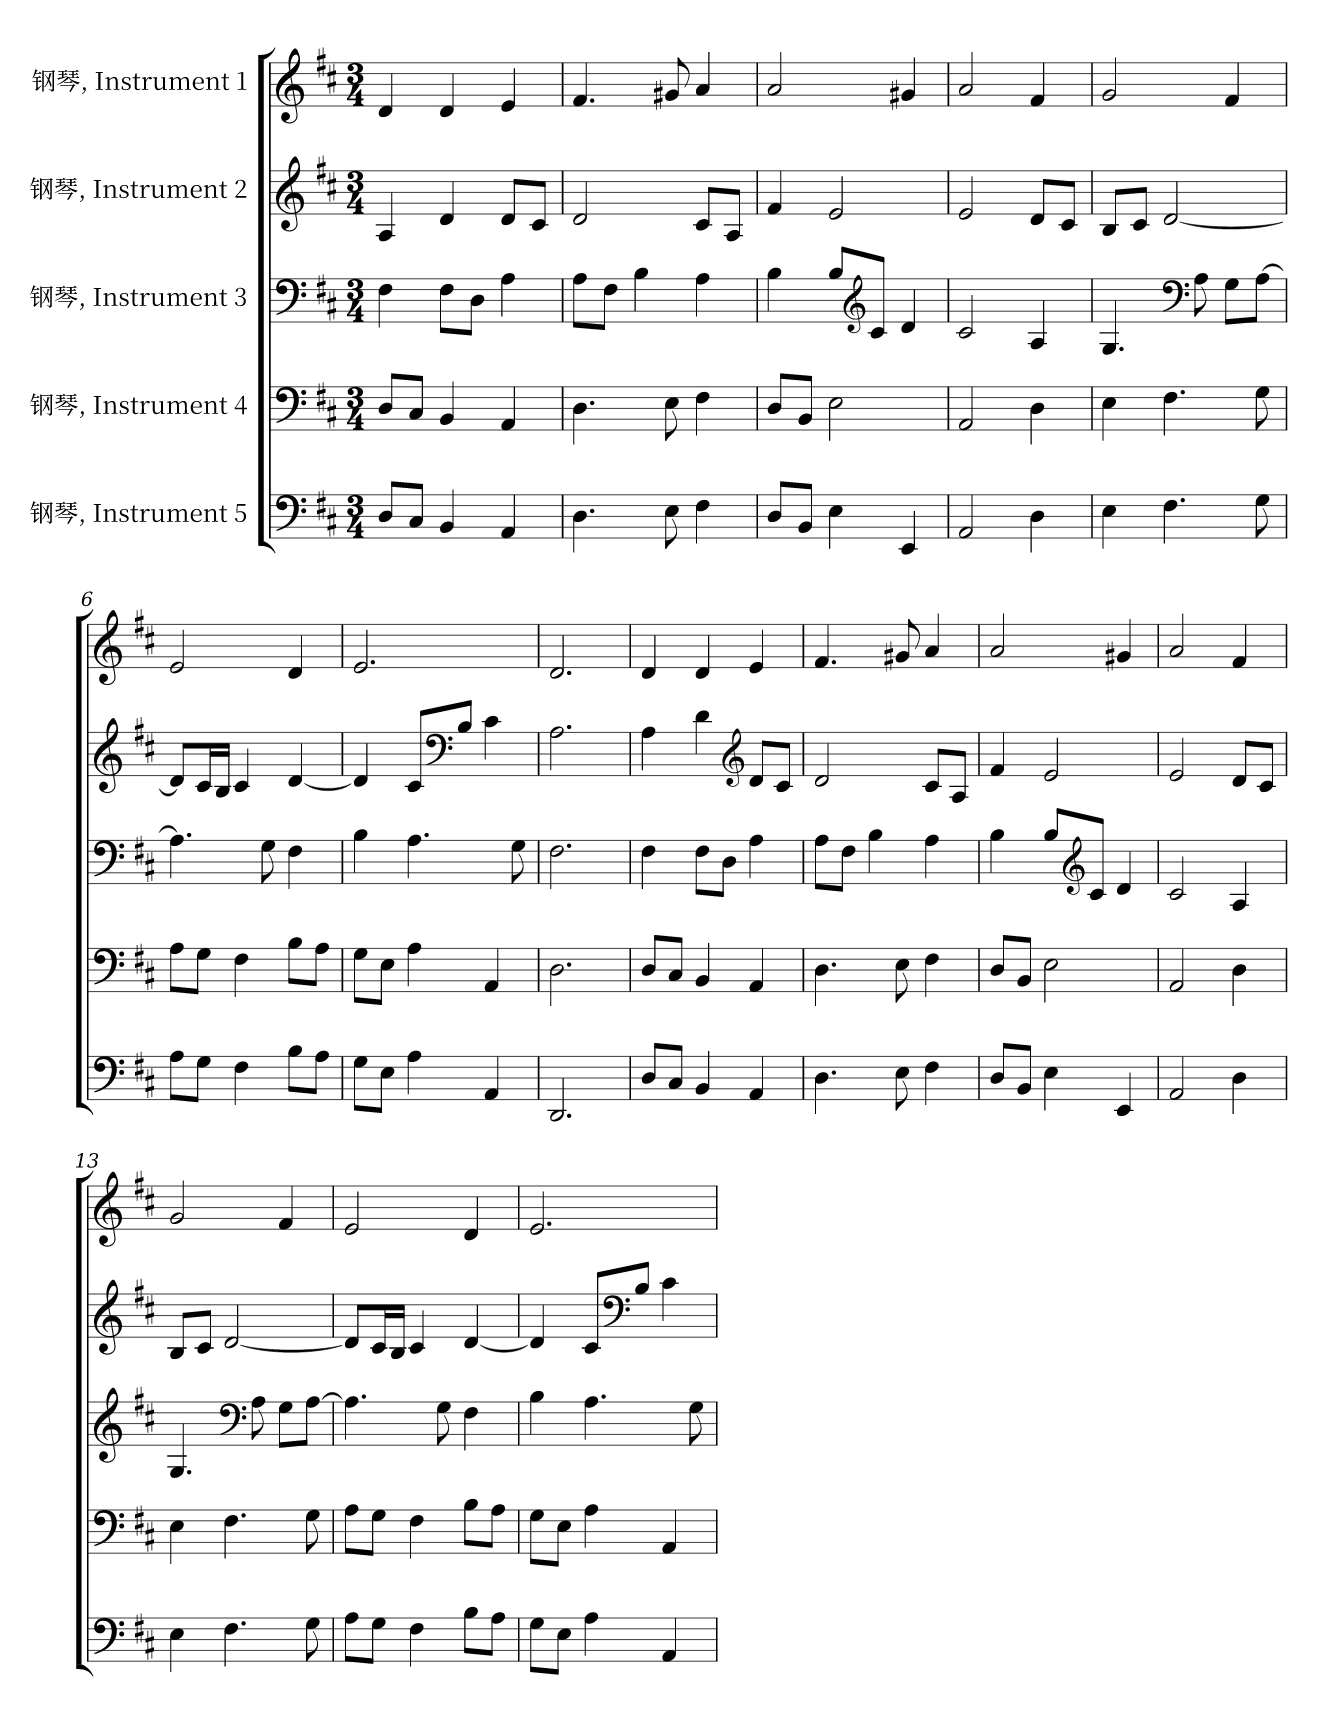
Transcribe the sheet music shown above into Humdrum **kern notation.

**kern	**kern	**kern	**kern	**kern
*part5	*part4	*part3	*part2	*part1
*staff5	*staff4	*staff3	*staff2	*staff1
*I"钢琴, Instrument 5	*I"钢琴, Instrument 4	*I"钢琴, Instrument 3	*I"钢琴, Instrument 2	*I"钢琴, Instrument 1
*clefF4	*clefF4	*clefF4	*clefG2	*clefG2
*k[f#c#]	*k[f#c#]	*k[f#c#]	*k[f#c#]	*k[f#c#]
*M3/4	*M3/4	*M3/4	*M3/4	*M3/4
*MM96	*MM96	*MM96	*MM96	*MM96
=1	=1	=1	=1	=1
8D/L	8D/L	4F#\	4A/	4d/
8C#/J	8C#/J	.	.	.
4BB/	4BB/	8F#\L	4d/	4d/
.	.	8D\J	.	.
4AA/	4AA/	4A\	8d/L	4e/
.	.	.	8c#/J	.
=2	=2	=2	=2	=2
4.D\	4.D\	8A\L	2d/	4.f#/
.	.	8F#\J	.	.
.	.	4B\	.	.
8E\	8E\	.	.	8g#X/
4F#\	4F#\	4A\	8c#/L	4a/
.	.	.	8A/J	.
=3	=3	=3	=3	=3
8D/L	8D/L	4B\	4f#/	2a/
8BB/J	8BB/J	.	.	.
4E\	2E\	8B/L	2e/	.
*	*	*clefG2	*	*
.	.	8c#/J	.	.
4EE/	.	4d/	.	4g#X/
=4	=4	=4	=4	=4
2AA/	2AA/	2c#/	2e/	2a/
4D\	4D\	4A/	8d/L	4f#/
.	.	.	8c#/J	.
=5	=5	=5	=5	=5
4E\	4E\	4.G/	8B/L	2g/
.	.	.	8c#/J	.
4.F#\	4.F#\	.	[2d/	.
*	*	*clefF4	*	*
.	.	8A\	.	.
.	.	8G\L	.	4f#/
8G\	8G\	[8A\J	.	.
!!LO:LB:g=z
=6	=6	=6	=6	=6
8A\L	8A\L	4.A\]	8d/L]	2e/
8G\J	8G\J	.	16c#/L	.
.	.	.	16B/JJ	.
4F#\	4F#\	.	4c#/	.
.	.	8G\	.	.
8B\L	8B\L	4F#\	[4d/	4d/
8A\J	8A\J	.	.	.
=7	=7	=7	=7	=7
8G\L	8G\L	4B\	4d/]	2.e/
8E\J	8E\J	.	.	.
4A\	4A\	4.A\	8c#/L	.
*	*	*	*clefF4	*
.	.	.	8B/J	.
4AA/	4AA/	.	4c#\	.
.	.	8G\	.	.
=8	=8	=8	=8	=8
2.DD/	2.D\	2.F#\	2.A\	2.d/
=9	=9	=9	=9	=9
8D/L	8D/L	4F#\	4A\	4d/
8C#/J	8C#/J	.	.	.
4BB/	4BB/	8F#\L	4d\	4d/
.	.	8D\J	.	.
*	*	*	*clefG2	*
4AA/	4AA/	4A\	8d/L	4e/
.	.	.	8c#/J	.
=10	=10	=10	=10	=10
4.D\	4.D\	8A\L	2d/	4.f#/
.	.	8F#\J	.	.
.	.	4B\	.	.
8E\	8E\	.	.	8g#X/
4F#\	4F#\	4A\	8c#/L	4a/
.	.	.	8A/J	.
=11	=11	=11	=11	=11
8D/L	8D/L	4B\	4f#/	2a/
8BB/J	8BB/J	.	.	.
4E\	2E\	8B/L	2e/	.
*	*	*clefG2	*	*
.	.	8c#/J	.	.
4EE/	.	4d/	.	4g#X/
!!LO:PB:g=z
=12	=12	=12	=12	=12
2AA/	2AA/	2c#/	2e/	2a/
4D\	4D\	4A/	8d/L	4f#/
.	.	.	8c#/J	.
=13	=13	=13	=13	=13
4E\	4E\	4.G/	8B/L	2g/
.	.	.	8c#/J	.
4.F#\	4.F#\	.	[2d/	.
*	*	*clefF4	*	*
.	.	8A\	.	.
.	.	8G\L	.	4f#/
8G\	8G\	[8A\J	.	.
=14	=14	=14	=14	=14
8A\L	8A\L	4.A\]	8d/L]	2e/
8G\J	8G\J	.	16c#/L	.
.	.	.	16B/JJ	.
4F#\	4F#\	.	4c#/	.
.	.	8G\	.	.
8B\L	8B\L	4F#\	[4d/	4d/
8A\J	8A\J	.	.	.
=15	=15	=15	=15	=15
8G\L	8G\L	4B\	4d/]	2.e/
8E\J	8E\J	.	.	.
4A\	4A\	4.A\	8c#/L	.
*	*	*	*clefF4	*
.	.	.	8B/J	.
4AA/	4AA/	.	4c#\	.
.	.	8G\	.	.
=	=	=	=	=
*-	*-	*-	*-	*-
